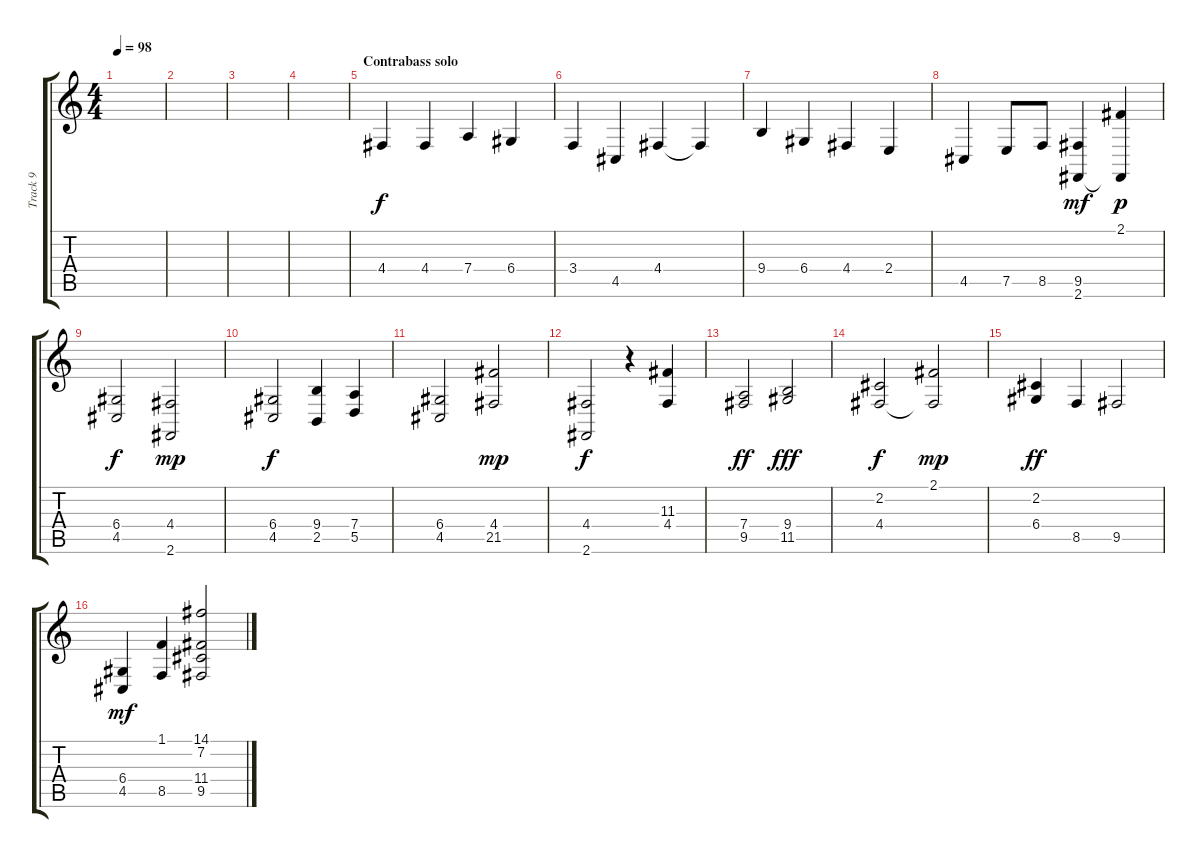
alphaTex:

\track ("Track 9" "Track 9") {instrument stringensemble1}
\staff {score tabs}
\tuning (E4 B3 G3 D3 A2 E2) {hide}
\ts (4 4)
\tempo 98
\clef g2
\ks c
|
|
|
|
\section ("" "Contrabass solo")
4.4.4{dy f volume 9 instrument stringensemble1} 4.4.4 7.4.4 6.4.4 |
3.4.4 4.5.4 4.4.4 4.4{t}.4 |
9.4.4 6.4.4 4.4.4 2.4.4 |
4.5.4 7.5.8 8.5.8 (9.5 2.6).4{dy mf} (2.1 2.6{t}).4{dy p} |
(6.4 4.5).2{dy f} (4.4 2.6).2{dy mp} |
(6.4 4.5).2{dy f} (9.4 2.5).4 (7.4 5.5).4 |
(6.4 4.5).2 (4.4 21.5).2{dy mp} |
(4.4 2.6).2{dy f} r.4 (11.3 4.4).4 |
(7.4 9.5).2{dy ff} (9.4 11.5).2{dy fff} |
(2.2 4.4).2{dy f} (2.1 4.4{t}).2{dy mp} |
(2.2 6.4).4{dy ff volume 11 instrument stringensemble1} 8.5.4 9.5.2 |
(6.4 4.5).4{dy mf} (1.1 8.5).4 (14.1 7.2 11.4 9.5).2
